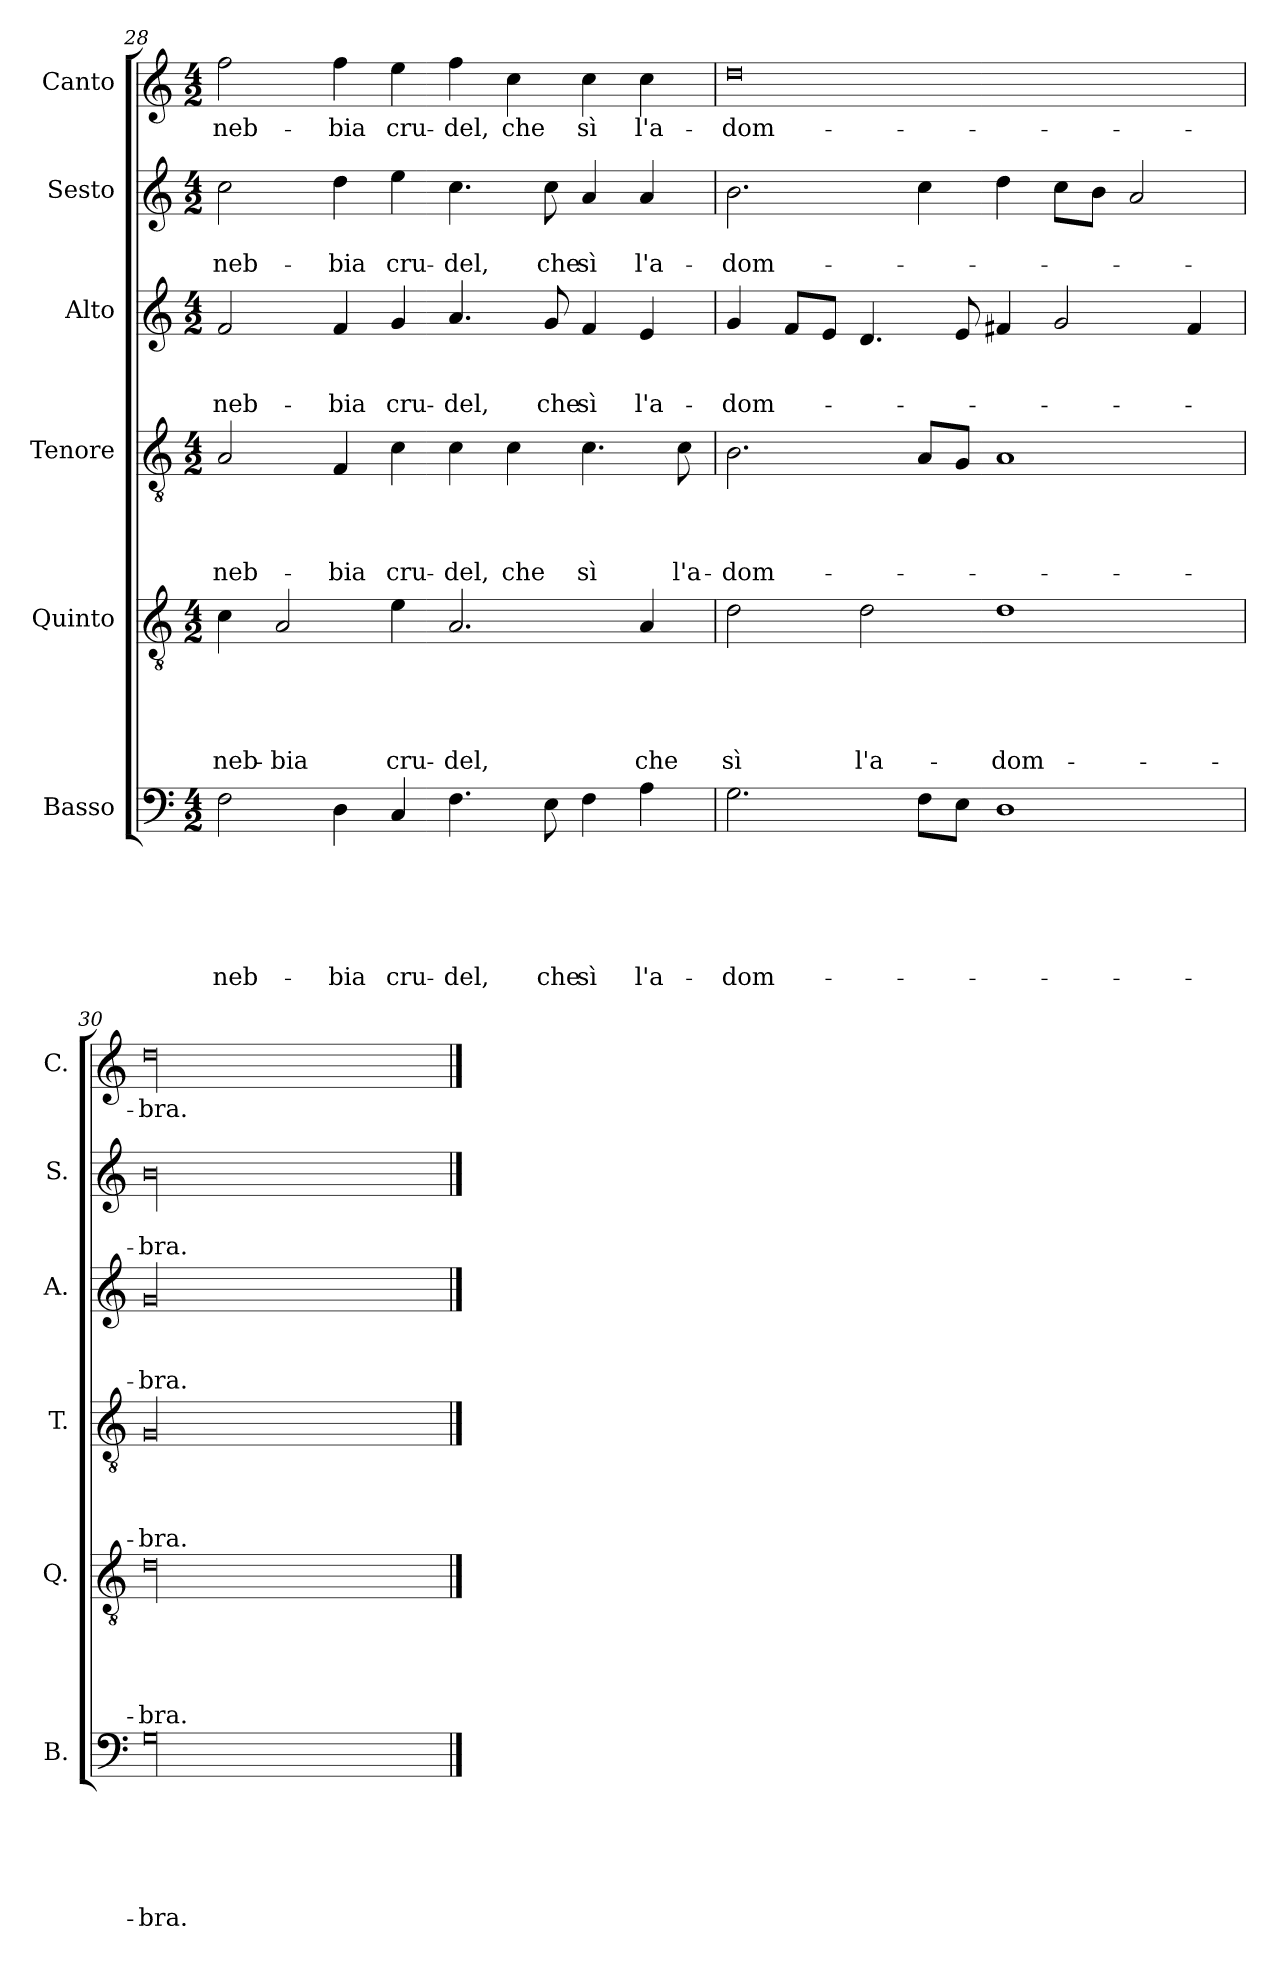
**kern	**text	**text	**text	**text	**text	**text	**kern	**text	**text	**text	**text	**text	**kern	**text	**text	**text	**text	**kern	**text	**text	**text	**kern	**text	**text	**kern	**text
*part6	*part6	*part6	*part6	*part6	*part6	*part6	*part5	*part5	*part5	*part5	*part5	*part5	*part4	*part4	*part4	*part4	*part4	*part3	*part3	*part3	*part3	*part2	*part2	*part2	*part1	*part1
*staff6	*staff6	*staff6	*staff6	*staff6	*staff6	*staff6	*staff5	*staff5	*staff5	*staff5	*staff5	*staff5	*staff4	*staff4	*staff4	*staff4	*staff4	*staff3	*staff3	*staff3	*staff3	*staff2	*staff2	*staff2	*staff1	*staff1
*I"Basso	*	*	*	*	*	*	*I"Quinto	*	*	*	*	*	*I"Tenore	*	*	*	*	*I"Alto	*	*	*	*I"Sesto	*	*	*I"Canto	*
*I'B.	*	*	*	*	*	*	*I'Q.	*	*	*	*	*	*I'T.	*	*	*	*	*I'A.	*	*	*	*I'S.	*	*	*I'C.	*
*clefF4	*	*	*	*	*	*	*clefGv2	*	*	*	*	*	*clefGv2	*	*	*	*	*clefG2	*	*	*	*clefG2	*	*	*clefG2	*
*k[]	*	*	*	*	*	*	*k[]	*	*	*	*	*	*k[]	*	*	*	*	*k[]	*	*	*	*k[]	*	*	*k[]	*
*C:	*	*	*	*	*	*	*C:	*	*	*	*	*	*C:	*	*	*	*	*C:	*	*	*	*C:	*	*	*C:	*
*M4/2	*	*	*	*	*	*	*M4/2	*	*	*	*	*	*M4/2	*	*	*	*	*M4/2	*	*	*	*M4/2	*	*	*M4/2	*
=28	=28	=28	=28	=28	=28	=28	=28	=28	=28	=28	=28	=28	=28	=28	=28	=28	=28	=28	=28	=28	=28	=28	=28	=28	=28	=28
!	!	!	!	!	!	!LO:LY:b	!	!	!	!	!	!LO:LY:b	!	!	!	!	!LO:LY:b	!	!	!	!LO:LY:b	!	!	!LO:LY:b	!	!LO:LY:b
2F\	.	.	.	.	.	neb-	4c\	.	.	.	.	neb-	2A/	.	.	.	neb-	2f/	.	.	neb-	2cc\	.	neb-	2ff\	neb-
!	!	!	!	!	!	!	!	!	!	!	!	!LO:LY:b	!	!	!	!	!	!	!	!	!	!	!	!	!	!
.	.	.	.	.	.	.	2A/	.	.	.	.	-bia	.	.	.	.	.	.	.	.	.	.	.	.	.	.
!	!	!	!	!	!	!LO:LY:b	!	!	!	!	!	!	!	!	!	!	!LO:LY:b	!	!	!	!LO:LY:b	!	!	!LO:LY:b	!	!LO:LY:b
4D\	.	.	.	.	.	-bia	.	.	.	.	.	.	4F/	.	.	.	-bia	4f/	.	.	-bia	4dd\	.	-bia	4ff\	-bia
!	!	!	!	!	!	!LO:LY:b	!	!	!	!	!	!LO:LY:b	!	!	!	!	!LO:LY:b	!	!	!	!LO:LY:b	!	!	!LO:LY:b	!	!LO:LY:b
4C/	.	.	.	.	.	cru-	4e\	.	.	.	.	cru-	4c\	.	.	.	cru-	4g/	.	.	cru-	4ee\	.	cru-	4ee\	cru-
!	!	!	!	!	!	!LO:LY:b	!	!	!	!	!	!LO:LY:b	!	!	!	!	!LO:LY:b	!	!	!	!LO:LY:b	!	!	!LO:LY:b	!	!LO:LY:b
4.F\	.	.	.	.	.	-del,	2.A/	.	.	.	.	-del,	4c\	.	.	.	-del,	4.a/	.	.	-del,	4.cc\	.	-del,	4ff\	-del,
!	!	!	!	!	!	!	!	!	!	!	!	!	!	!	!	!	!LO:LY:b	!	!	!	!	!	!	!	!	!LO:LY:b
.	.	.	.	.	.	.	.	.	.	.	.	.	4c\	.	.	.	che	.	.	.	.	.	.	.	4cc\	che
!	!	!	!	!	!	!LO:LY:b	!	!	!	!	!	!	!	!	!	!	!	!	!	!	!LO:LY:b	!	!	!LO:LY:b	!	!
8E\	.	.	.	.	.	che	.	.	.	.	.	.	.	.	.	.	.	8g/	.	.	che	8cc\	.	che	.	.
!	!	!	!	!	!	!LO:LY:b	!	!	!	!	!	!	!	!	!	!	!LO:LY:b	!	!	!	!LO:LY:b	!	!	!LO:LY:b	!	!LO:LY:b
4F\	.	.	.	.	.	sì	.	.	.	.	.	.	4.c\	.	.	.	sì	4f/	.	.	sì	4a/	.	sì	4cc\	sì
!	!	!	!	!	!	!LO:LY:b	!	!	!	!	!	!LO:LY:b	!	!	!	!	!	!	!	!	!LO:LY:b	!	!	!LO:LY:b	!	!LO:LY:b
4A\	.	.	.	.	.	l'a-	4A/	.	.	.	.	che	.	.	.	.	.	4e/	.	.	l'a-	4a/	.	l'a-	4cc\	l'a-
!	!	!	!	!	!	!	!	!	!	!	!	!	!	!	!	!	!LO:LY:b	!	!	!	!	!	!	!	!	!
.	.	.	.	.	.	.	.	.	.	.	.	.	8c\	.	.	.	l'a-	.	.	.	.	.	.	.	.	.
=29	=29	=29	=29	=29	=29	=29	=29	=29	=29	=29	=29	=29	=29	=29	=29	=29	=29	=29	=29	=29	=29	=29	=29	=29	=29	=29
!	!	!	!	!	!	!LO:LY:b	!	!	!	!	!	!LO:LY:b	!	!	!	!	!LO:LY:b	!	!	!	!LO:LY:b	!	!	!LO:LY:b	!	!LO:LY:b
2.G\	.	.	.	.	.	-dom-	2d\	.	.	.	.	sì	2.B\	.	.	.	-dom-	4g/	.	.	-dom-	2.b\	.	-dom-	0dd	-dom-
.	.	.	.	.	.	.	.	.	.	.	.	.	.	.	.	.	.	8f/L	.	.	.	.	.	.	.	.
.	.	.	.	.	.	.	.	.	.	.	.	.	.	.	.	.	.	8e/J	.	.	.	.	.	.	.	.
!	!	!	!	!	!	!	!	!	!	!	!	!LO:LY:b	!	!	!	!	!	!	!	!	!	!	!	!	!	!
.	.	.	.	.	.	.	2d\	.	.	.	.	l'a-	.	.	.	.	.	4.d/	.	.	.	.	.	.	.	.
8F\L	.	.	.	.	.	.	.	.	.	.	.	.	8A/L	.	.	.	.	.	.	.	.	4cc\	.	.	.	.
8E\J	.	.	.	.	.	.	.	.	.	.	.	.	8G/J	.	.	.	.	8e/	.	.	.	.	.	.	.	.
!	!	!	!	!	!	!	!	!	!	!	!	!LO:LY:b	!	!	!	!	!	!	!	!	!	!	!	!	!	!
1D	.	.	.	.	.	.	1d	.	.	.	.	-dom-	1A	.	.	.	.	4f#X/	.	.	.	4dd\	.	.	.	.
.	.	.	.	.	.	.	.	.	.	.	.	.	.	.	.	.	.	2g/	.	.	.	8cc\L	.	.	.	.
.	.	.	.	.	.	.	.	.	.	.	.	.	.	.	.	.	.	.	.	.	.	8b\J	.	.	.	.
.	.	.	.	.	.	.	.	.	.	.	.	.	.	.	.	.	.	.	.	.	.	2a/	.	.	.	.
.	.	.	.	.	.	.	.	.	.	.	.	.	.	.	.	.	.	4f#/	.	.	.	.	.	.	.	.
=30	=30	=30	=30	=30	=30	=30	=30	=30	=30	=30	=30	=30	=30	=30	=30	=30	=30	=30	=30	=30	=30	=30	=30	=30	=30	=30
!	!	!	!	!	!	!LO:LY:b	!	!	!	!	!	!LO:LY:b	!	!	!	!	!LO:LY:b	!	!	!	!LO:LY:b	!	!	!LO:LY:b	!	!LO:LY:b
00G	.	.	.	.	.	-bra.	00d	.	.	.	.	-bra.	00G	.	.	.	-bra.	00g	.	.	-bra.	00b	.	-bra.	00dd	-bra.
==	==	==	==	==	==	==	==	==	==	==	==	==	==	==	==	==	==	==	==	==	==	==	==	==	==	==
*-	*-	*-	*-	*-	*-	*-	*-	*-	*-	*-	*-	*-	*-	*-	*-	*-	*-	*-	*-	*-	*-	*-	*-	*-	*-	*-
